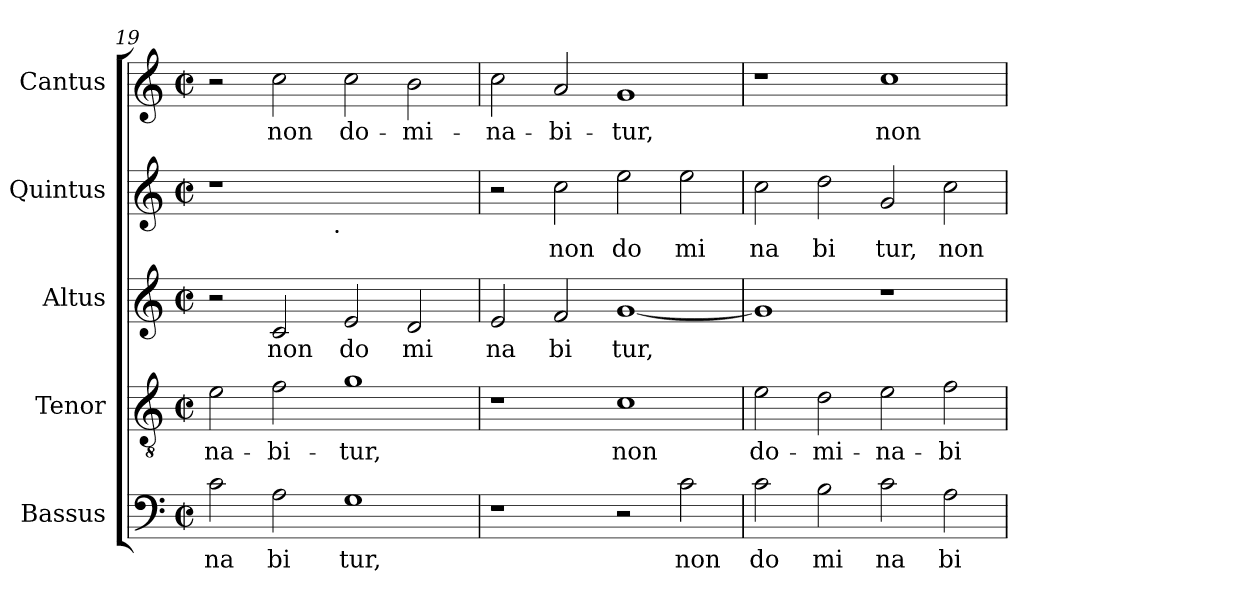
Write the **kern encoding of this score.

**kern	**text	**kern	**text	**kern	**text	**kern	**text	**kern	**text
*part5	*part5	*part4	*part4	*part3	*part3	*part2	*part2	*part1	*part1
*staff5	*staff5	*staff4	*staff4	*staff3	*staff3	*staff2	*staff2	*staff1	*staff1
*I"Bassus	*	*I"Tenor	*	*I"Altus	*	*I"Quintus	*	*I"Cantus	*
*clefF4	*	*clefGv2	*	*clefG2	*	*clefG2	*	*clefG2	*
*k[]	*	*k[]	*	*k[]	*	*k[]	*	*k[]	*
*C:	*	*C:	*	*C:	*	*C:	*	*C:	*
*M2/2	*	*M2/2	*	*M2/2	*	*M2/2	*	*M2/2	*
*met(c|)	*	*met(c|)	*	*met(c|)	*	*met(c|)	*	*met(c|)	*
=19	=19	=19	=19	=19	=19	=19	=19	=19	=19
!	!LO:LY:b:cj	!	!LO:LY:b:cj	!	!	!	!	!	!
*	*	*	*	*	*	*^	*	*	*
2c\	na	2e\	-na-	2r	.	1r	2ryy	.	2r	.
!	!LO:LY:b:cj	!	!LO:LY:b:cj	!	!LO:LY:b:cj	!	!	!	!	!LO:LY:b:cj
2A\	bi	2f\	-bi-	2c/	non	.	4...ryy	.	2cc\	non
!	!	!	!	!	!	!	!LO:TX:b:t=.	!	!	!
.	.	.	.	.	.	.	1ryy	.	.	.
!	!LO:LY:b:cj	!	!LO:LY:b:cj	!	!LO:LY:b:cj	!	!	!	!	!LO:LY:b:cj
1G	tur,	1g	-tur,	2e/	do	1ryy	.	.	2cc\	do-
!	!	!	!	!	!LO:LY:b:cj	!	!	!	!	!LO:LY:b:cj
.	.	.	.	2d/	mi	.	.	.	2b\	-mi-
.	.	.	.	.	.	.	32ryy	.	.	.
=20	=20	=20	=20	=20	=20	=20	=20	=20	=20	=20
!	!	!	!	!	!LO:LY:b:cj	!	!	!	!	!LO:LY:b:cj
*	*	*	*	*	*	*v	*v	*	*	*
1r	.	1r	.	2e/	na	2r	.	2cc\	-na-
!	!	!	!	!	!LO:LY:b:cj	!	!LO:LY:b:cj	!	!LO:LY:b:cj
.	.	.	.	2f/	bi	2cc\	non	2a/	-bi-
!	!	!	!LO:LY:b:cj	!	!LO:LY:b:cj	!	!LO:LY:b:cj	!	!LO:LY:b:cj
2r	.	1c	non	[<1g	tur,	2ee\	do	1g	-tur,
!	!LO:LY:b:cj	!	!	!	!	!	!LO:LY:b:cj	!	!
2c\	non	.	.	.	.	2ee\	mi	.	.
=21	=21	=21	=21	=21	=21	=21	=21	=21	=21
!	!LO:LY:b:cj	!	!LO:LY:b:cj	!	!LO:LY:b:cj	!	!LO:LY:b:cj	!	!
2c\	do	2e\	do-	1g]	.	2cc\	na	1r	.
!	!LO:LY:b:cj	!	!LO:LY:b:cj	!	!	!	!LO:LY:b:cj	!	!
2B\	mi	2d\	-mi-	.	.	2dd\	bi	.	.
!	!LO:LY:b:cj	!	!LO:LY:b:cj	!	!	!	!LO:LY:b:cj	!	!LO:LY:b:cj
2c\	na	2e\	-na-	1r	.	2g/	tur,	1cc	non
!	!LO:LY:b:cj	!	!LO:LY:b:cj	!	!	!	!LO:LY:b:cj	!	!
2A\	bi	2f\	-bi-	.	.	2cc\	non	.	.
=	=	=	=	=	=	=	=	=	=
*-	*-	*-	*-	*-	*-	*-	*-	*-	*-
